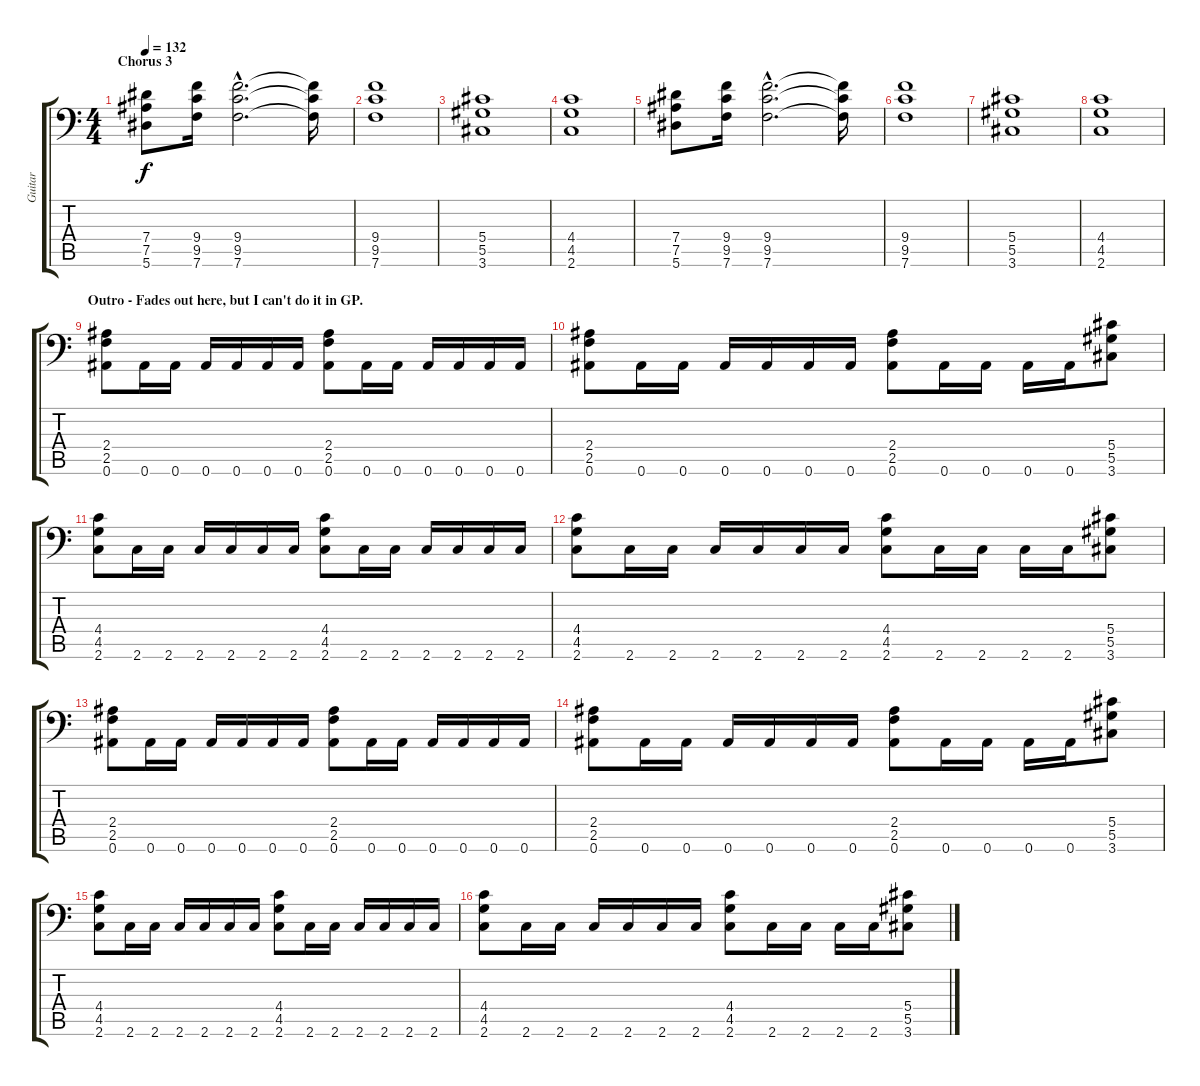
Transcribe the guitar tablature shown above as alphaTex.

\track ("Guitar" "Guitar") {instrument distortionguitar}
\staff {score tabs}
\tuning (Bb3 F3 Db3 Ab2 Eb2 Bb1) {hide}
\ts (4 4)
\section ("" "Chorus 3")
\tempo 132
\clef f4
\ks c
(7.4 7.5 5.6).8{dy f} (9.4 9.5 7.6).16 (9.4{hac} 9.5{hac} 7.6{hac}).2{d} (9.4{t} 9.5{t} 7.6{t}).16 |
(9.4 9.5 7.6).1 |
(5.4 5.5 3.6).1 |
(4.4 4.5 2.6).1 |
(7.4 7.5 5.6).8 (9.4 9.5 7.6).16 (9.4{hac} 9.5{hac} 7.6{hac}).2{d} (9.4{t} 9.5{t} 7.6{t}).16 |
(9.4 9.5 7.6).1 |
(5.4 5.5 3.6).1 |
(4.4 4.5 2.6).1 |
\section ("" "Outro - Fades out here, but I can't do it in GP.")
(2.4 2.5 0.6).8 0.6.16 0.6.16 0.6.16 0.6.16 0.6.16 0.6.16 (2.4 2.5 0.6).8 0.6.16 0.6.16 0.6.16 0.6.16 0.6.16 0.6.16 |
(2.4 2.5 0.6).8 0.6.16 0.6.16 0.6.16 0.6.16 0.6.16 0.6.16 (2.4 2.5 0.6).8 0.6.16 0.6.16 0.6.16 0.6.16 (5.4 5.5 3.6).8 |
(4.4 4.5 2.6).8 2.6.16 2.6.16 2.6.16 2.6.16 2.6.16 2.6.16 (4.4 4.5 2.6).8 2.6.16 2.6.16 2.6.16 2.6.16 2.6.16 2.6.16 |
(4.4 4.5 2.6).8 2.6.16 2.6.16 2.6.16 2.6.16 2.6.16 2.6.16 (4.4 4.5 2.6).8 2.6.16 2.6.16 2.6.16 2.6.16 (5.4 5.5 3.6).8 |
(2.4 2.5 0.6).8 0.6.16 0.6.16 0.6.16 0.6.16 0.6.16 0.6.16 (2.4 2.5 0.6).8 0.6.16 0.6.16 0.6.16 0.6.16 0.6.16 0.6.16 |
(2.4 2.5 0.6).8 0.6.16 0.6.16 0.6.16 0.6.16 0.6.16 0.6.16 (2.4 2.5 0.6).8 0.6.16 0.6.16 0.6.16 0.6.16 (5.4 5.5 3.6).8 |
(4.4 4.5 2.6).8 2.6.16 2.6.16 2.6.16 2.6.16 2.6.16 2.6.16 (4.4 4.5 2.6).8 2.6.16 2.6.16 2.6.16 2.6.16 2.6.16 2.6.16 |
(4.4 4.5 2.6).8 2.6.16 2.6.16 2.6.16 2.6.16 2.6.16 2.6.16 (4.4 4.5 2.6).8 2.6.16 2.6.16 2.6.16 2.6.16 (5.4 5.5 3.6).8
